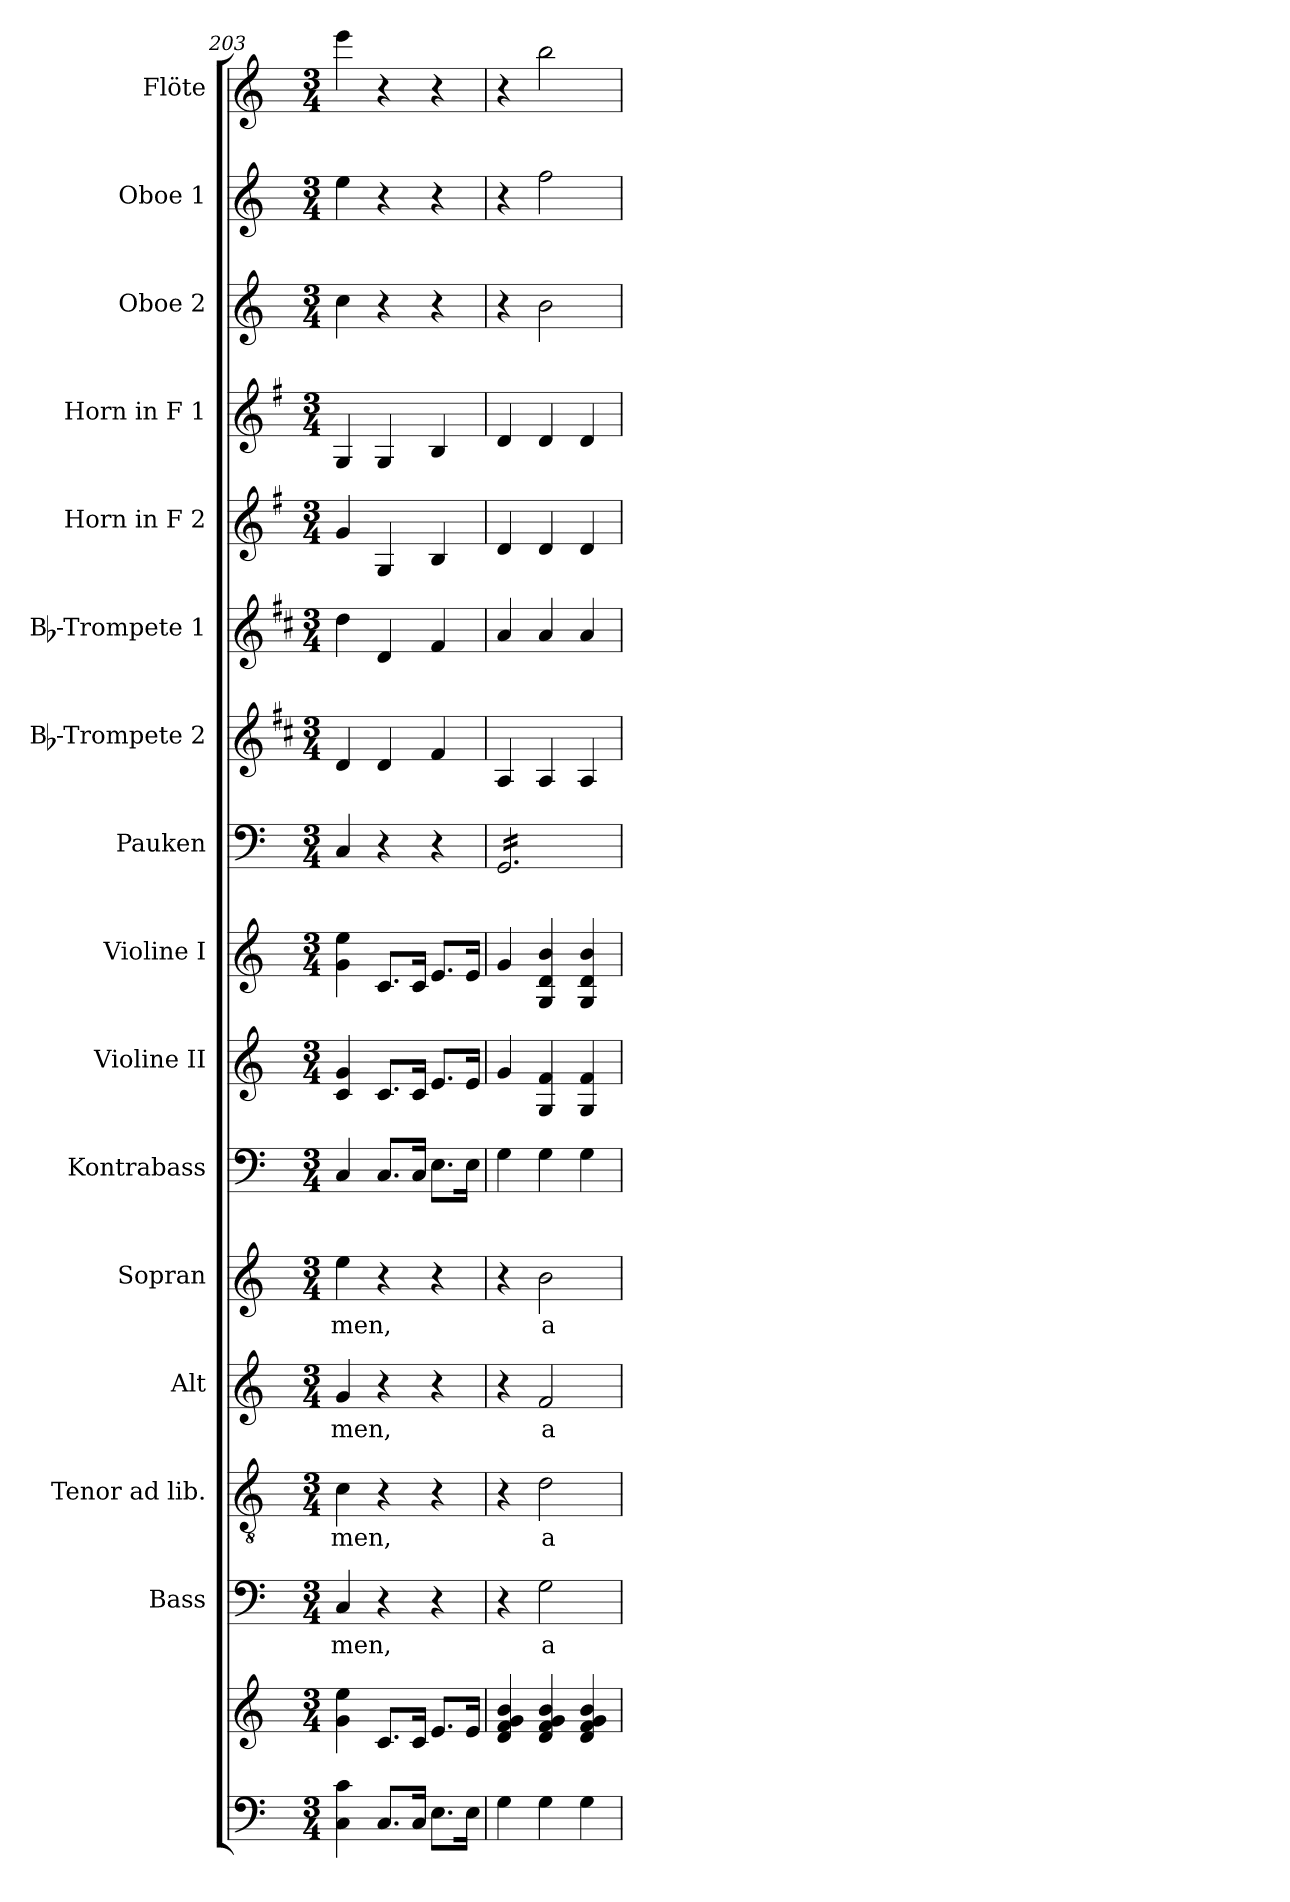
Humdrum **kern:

**kern	**kern	**kern	**text	**kern	**text	**kern	**text	**kern	**text	**kern	**kern	**kern	**kern	**kern	**kern	**kern	**kern	**kern	**kern	**kern
*part16	*part16	*part15	*part15	*part14	*part14	*part13	*part13	*part12	*part12	*part11	*part10	*part9	*part8	*part7	*part6	*part5	*part4	*part3	*part2	*part1
*staff17	*staff16	*staff15	*staff15	*staff14	*staff14	*staff13	*staff13	*staff12	*staff12	*staff11	*staff10	*staff9	*staff8	*staff7	*staff6	*staff5	*staff4	*staff3	*staff2	*staff1
*	*	*I"Bass	*	*I"Tenor ad lib.	*	*I"Alt	*	*I"Sopran	*	*I"Kontrabass	*I"Violine II	*I"Violine I	*I"Pauken	*I"Bb-Trompete 2	*I"Bb-Trompete 1	*I"Horn in F 2	*I"Horn in F 1	*I"Oboe 2	*I"Oboe 1	*I"Flöte
*	*	*I'B.	*	*I'T.	*	*I'A.	*	*I'S.	*	*I'Kb.	*I'Vl. II	*I'Vl. I	*I'Pk.	*I'Bb Trp. 2	*I'Bb Trp. 1	*	*	*I'Ob. 2	*I'Ob. 1	*I'Fl.
*clefF4	*clefG2	*clefF4	*	*clefGv2	*	*clefG2	*	*clefG2	*	*clefF4	*clefG2	*clefG2	*clefF4	*clefG2	*clefG2	*clefG2	*clefG2	*clefG2	*clefG2	*clefG2
*	*	*	*	*	*	*	*	*	*	*ITrd7c12	*	*	*	*ITrd1c2	*ITrd1c2	*ITrd4c7	*ITrd4c7	*	*	*
*k[]	*k[]	*k[]	*	*k[]	*	*k[]	*	*k[]	*	*k[]	*k[]	*k[]	*k[]	*k[]	*k[]	*k[]	*k[]	*k[]	*k[]	*k[]
*C:	*C:	*C:	*	*C:	*	*C:	*	*C:	*	*C:	*C:	*C:	*C:	*C:	*C:	*C:	*C:	*C:	*C:	*C:
*M3/4	*M3/4	*M3/4	*	*M3/4	*	*M3/4	*	*M3/4	*	*M3/4	*M3/4	*M3/4	*M3/4	*M3/4	*M3/4	*M3/4	*M3/4	*M3/4	*M3/4	*M3/4
=203	=203	=203	=203	=203	=203	=203	=203	=203	=203	=203	=203	=203	=203	=203	=203	=203	=203	=203	=203	=203
!	!	!	!LO:LY:b	!	!LO:LY:b	!	!LO:LY:b	!	!LO:LY:b	!	!	!	!	!	!	!	!	!	!	!
4C\ 4c\	4g\ 4ee\	4C/	-men,	4c\	-men,	4g/	-men,	4ee\	-men,	4CC/	4c/ 4g/	4g\ 4ee\	4C/	4c/	4cc\	4c/	4C/	4cc\	4ee\	4eee\
8.C/L	8.c/L	4r	.	4r	.	4r	.	4r	.	8.CC/L	8.c/L	8.c/L	4r	4c/	4c/	4C/	4C/	4r	4r	4r
16C/Jk	16c/Jk	.	.	.	.	.	.	.	.	16CC/Jk	16c/Jk	16c/Jk	.	.	.	.	.	.	.	.
8.E\L	8.e/L	4r	.	4r	.	4r	.	4r	.	8.EE\L	8.e/L	8.e/L	4r	4e/	4e/	4E/	4E/	4r	4r	4r
16E\Jk	16e/Jk	.	.	.	.	.	.	.	.	16EE\Jk	16e/Jk	16e/Jk	.	.	.	.	.	.	.	.
=204	=204	=204	=204	=204	=204	=204	=204	=204	=204	=204	=204	=204	=204	=204	=204	=204	=204	=204	=204	=204
*	*	*	*	*	*	*	*	*	*	*	*	*	*tremolo	*	*	*	*	*	*	*
4G\	4d/ 4f/ 4g/ 4b/	4r	.	4r	.	4r	.	4r	.	4GG\	4g/	4g/	16GG/LL	4G/	4g/	4G/	4G/	4r	4r	4r
.	.	.	.	.	.	.	.	.	.	.	.	.	16GG/	.	.	.	.	.	.	.
.	.	.	.	.	.	.	.	.	.	.	.	.	16GG/	.	.	.	.	.	.	.
.	.	.	.	.	.	.	.	.	.	.	.	.	16GG/	.	.	.	.	.	.	.
!	!	!	!LO:LY:b	!	!LO:LY:b	!	!LO:LY:b	!	!LO:LY:b	!	!	!	!	!	!	!	!	!	!	!
4G\	4d/ 4f/ 4g/ 4b/	2G\	a-	2d\	a-	2f/	a-	2b\	a-	4GG\	4G/ 4f/	4G/ 4d/ 4b/	16GG/	4G/	4g/	4G/	4G/	2b\	2ff\	2bb\
.	.	.	.	.	.	.	.	.	.	.	.	.	16GG/	.	.	.	.	.	.	.
.	.	.	.	.	.	.	.	.	.	.	.	.	16GG/	.	.	.	.	.	.	.
.	.	.	.	.	.	.	.	.	.	.	.	.	16GG/	.	.	.	.	.	.	.
4G\	4d/ 4f/ 4g/ 4b/	.	.	.	.	.	.	.	.	4GG\	4G/ 4f/	4G/ 4d/ 4b/	16GG/	4G/	4g/	4G/	4G/	.	.	.
.	.	.	.	.	.	.	.	.	.	.	.	.	16GG/	.	.	.	.	.	.	.
.	.	.	.	.	.	.	.	.	.	.	.	.	16GG/	.	.	.	.	.	.	.
.	.	.	.	.	.	.	.	.	.	.	.	.	16GG/JJ	.	.	.	.	.	.	.
*	*	*	*	*	*	*	*	*	*	*	*	*	*Xtremolo	*	*	*	*	*	*	*
=	=	=	=	=	=	=	=	=	=	=	=	=	=	=	=	=	=	=	=	=
*-	*-	*-	*-	*-	*-	*-	*-	*-	*-	*-	*-	*-	*-	*-	*-	*-	*-	*-	*-	*-
